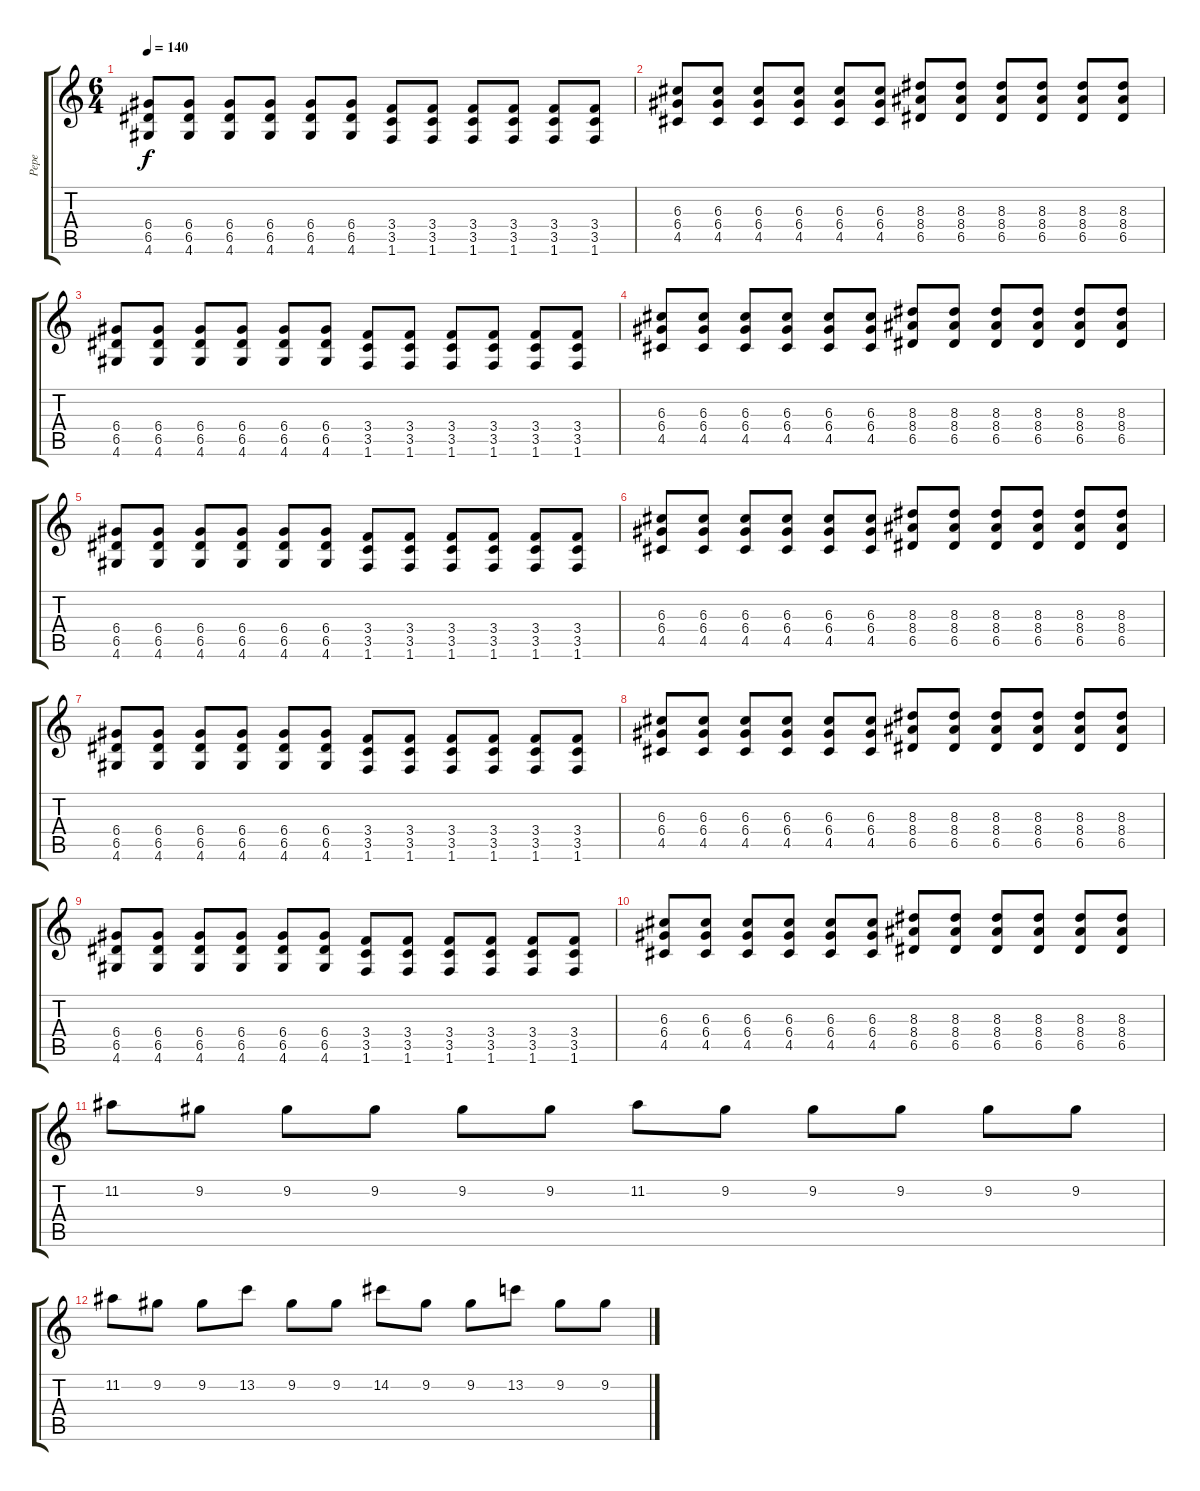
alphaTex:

\track ("Pepe" "Pepe") {instrument overdrivenguitar}
\staff {score tabs}
\tuning (E4 B3 G3 D3 A2 E2) {hide}
\ts (6 4)
\tempo 140
\clef g2
\ks c
(6.4 6.5 4.6).8{dy f volume 16} (6.4 6.5 4.6).8 (6.4 6.5 4.6).8 (6.4 6.5 4.6).8 (6.4 6.5 4.6).8 (6.4 6.5 4.6).8 (3.4 3.5 1.6).8 (3.4 3.5 1.6).8 (3.4 3.5 1.6).8 (3.4 3.5 1.6).8 (3.4 3.5 1.6).8 (3.4 3.5 1.6).8 |
(6.3 6.4 4.5).8 (6.3 6.4 4.5).8 (6.3 6.4 4.5).8 (6.3 6.4 4.5).8 (6.3 6.4 4.5).8 (6.3 6.4 4.5).8 (8.3 8.4 6.5).8 (8.3 8.4 6.5).8 (8.3 8.4 6.5).8 (8.3 8.4 6.5).8 (8.3 8.4 6.5).8 (8.3 8.4 6.5).8 |
(6.4 6.5 4.6).8 (6.4 6.5 4.6).8 (6.4 6.5 4.6).8 (6.4 6.5 4.6).8 (6.4 6.5 4.6).8 (6.4 6.5 4.6).8 (3.4 3.5 1.6).8 (3.4 3.5 1.6).8 (3.4 3.5 1.6).8 (3.4 3.5 1.6).8 (3.4 3.5 1.6).8 (3.4 3.5 1.6).8 |
(6.3 6.4 4.5).8 (6.3 6.4 4.5).8 (6.3 6.4 4.5).8 (6.3 6.4 4.5).8 (6.3 6.4 4.5).8 (6.3 6.4 4.5).8 (8.3 8.4 6.5).8 (8.3 8.4 6.5).8 (8.3 8.4 6.5).8 (8.3 8.4 6.5).8 (8.3 8.4 6.5).8 (8.3 8.4 6.5).8 |
(6.4 6.5 4.6).8{volume 16} (6.4 6.5 4.6).8 (6.4 6.5 4.6).8 (6.4 6.5 4.6).8 (6.4 6.5 4.6).8 (6.4 6.5 4.6).8 (3.4 3.5 1.6).8 (3.4 3.5 1.6).8 (3.4 3.5 1.6).8 (3.4 3.5 1.6).8 (3.4 3.5 1.6).8 (3.4 3.5 1.6).8 |
(6.3 6.4 4.5).8 (6.3 6.4 4.5).8 (6.3 6.4 4.5).8 (6.3 6.4 4.5).8 (6.3 6.4 4.5).8 (6.3 6.4 4.5).8 (8.3 8.4 6.5).8 (8.3 8.4 6.5).8 (8.3 8.4 6.5).8 (8.3 8.4 6.5).8 (8.3 8.4 6.5).8 (8.3 8.4 6.5).8 |
(6.4 6.5 4.6).8 (6.4 6.5 4.6).8 (6.4 6.5 4.6).8 (6.4 6.5 4.6).8 (6.4 6.5 4.6).8 (6.4 6.5 4.6).8 (3.4 3.5 1.6).8 (3.4 3.5 1.6).8 (3.4 3.5 1.6).8 (3.4 3.5 1.6).8 (3.4 3.5 1.6).8 (3.4 3.5 1.6).8 |
(6.3 6.4 4.5).8 (6.3 6.4 4.5).8 (6.3 6.4 4.5).8 (6.3 6.4 4.5).8 (6.3 6.4 4.5).8 (6.3 6.4 4.5).8 (8.3 8.4 6.5).8 (8.3 8.4 6.5).8 (8.3 8.4 6.5).8 (8.3 8.4 6.5).8 (8.3 8.4 6.5).8 (8.3 8.4 6.5).8 |
(6.4 6.5 4.6).8 (6.4 6.5 4.6).8 (6.4 6.5 4.6).8 (6.4 6.5 4.6).8 (6.4 6.5 4.6).8 (6.4 6.5 4.6).8 (3.4 3.5 1.6).8 (3.4 3.5 1.6).8 (3.4 3.5 1.6).8 (3.4 3.5 1.6).8 (3.4 3.5 1.6).8 (3.4 3.5 1.6).8 |
(6.3 6.4 4.5).8 (6.3 6.4 4.5).8 (6.3 6.4 4.5).8 (6.3 6.4 4.5).8 (6.3 6.4 4.5).8 (6.3 6.4 4.5).8 (8.3 8.4 6.5).8 (8.3 8.4 6.5).8 (8.3 8.4 6.5).8 (8.3 8.4 6.5).8 (8.3 8.4 6.5).8 (8.3 8.4 6.5).8 |
11.2.8{volume 15 instrument distortionguitar} 9.2.8 9.2.8 9.2.8 9.2.8 9.2.8 11.2.8 9.2.8 9.2.8 9.2.8 9.2.8 9.2.8 |
11.2.8 9.2.8 9.2.8 13.2.8 9.2.8 9.2.8 14.2.8 9.2.8 9.2.8 13.2.8 9.2.8 9.2.8
